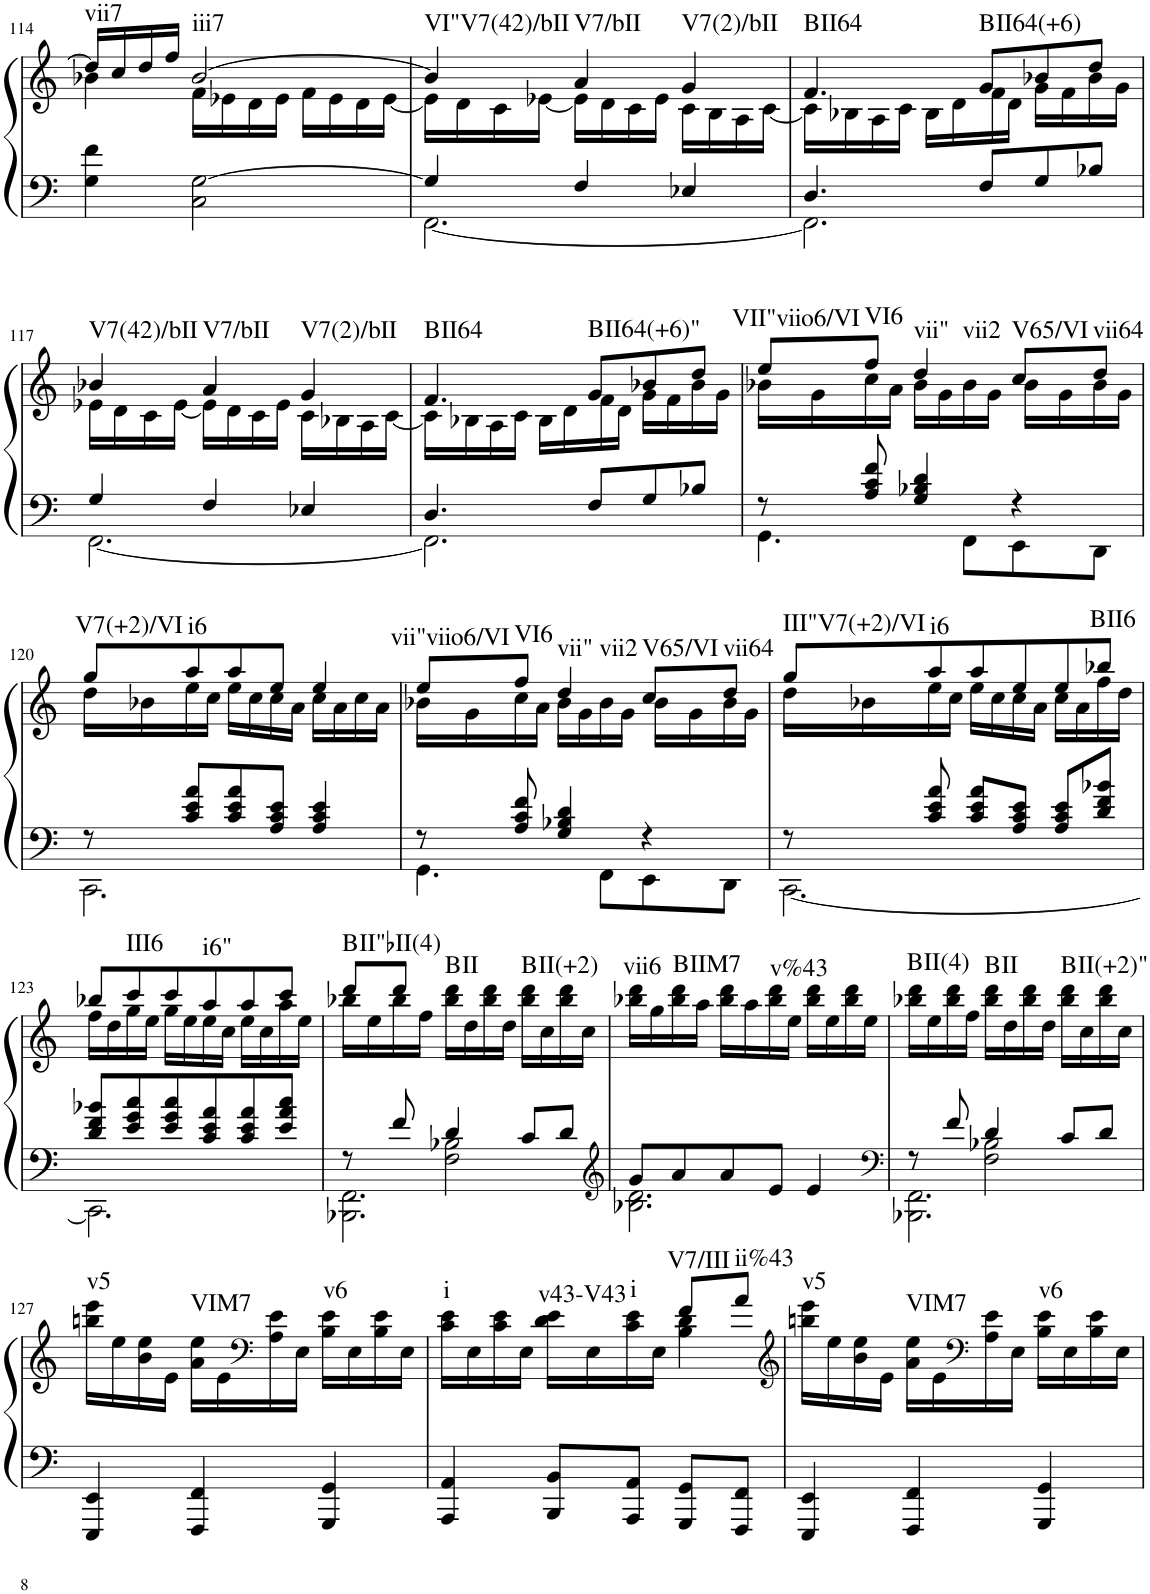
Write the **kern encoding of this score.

**kern	**kern	**harte
*part1	*part1	*part1
*staff2	*staff1	*
*I"Piano	*	*
*I'Pno.	*	*
!!LO:PB:g=z
*clefF4	*clefG2	*
*k[]	*k[]	*
*M3/4	*M3/4	*
=114	=114	=114
*	*^	*
!	!	!	!LO:H:kt=vii7
4G\ 4f\	16dd/LL]	4b-X\	N
.	16cc/	.	.
.	16dd/	.	.
.	16ff/JJ	.	.
!	!	!	!LO:H:kt=iii7
2C\ [2G\	[2b-/	16f\LL	N
.	.	16e-X\	.
.	.	16d\	.
.	.	16e-\JJ	.
.	.	16f\LL	.
.	.	16e-\	.
.	.	16d\	.
.	.	[16e-\JJ	.
=115	=115	=115	=115
*^	*	*	*
!	!	!	!	!LO:H:kt=VI"V7(42)/bII
4G/]	[2.FF\	4b-/]	16e-\LL]	N
.	.	.	16d\	.
.	.	.	16c\	.
.	.	.	[16e-X\JJ	.
!	!	!	!	!LO:H:kt=V7/bII
4F/	.	4a/	16e-\LL]	N
.	.	.	16d\	.
.	.	.	16c\	.
.	.	.	16e-\JJ	.
!	!	!	!	!LO:H:kt=V7(2)/bII
4E-X/	.	4g/	16c\LL	N
.	.	.	16B\	.
.	.	.	16A\	.
.	.	.	[16c\JJ	.
=116	=116	=116	=116	=116
!	!	!	!	!LO:H:kt=64
4.D/	2.FF\]	4.f/	16c\LL]	B:maj
.	.	.	16B-X\	.
.	.	.	16A\	.
.	.	.	16c\JJ	.
.	.	.	16B-\LL	.
.	.	.	16d\	.
!	!	!	!	!LO:H:kt=64
8F/L	.	8g/L	16f\	B:maj(#6)
.	.	.	16d\JJ	.
8G/	.	8b-X/	16g\LL	.
.	.	.	16f\	.
8B-X/J	.	8dd/J	16b-\	.
.	.	.	16g\JJ	.
!!LO:LB:g=z	!!
=117	=117	=117	=117	=117
!	!	!	!	!LO:H:kt=V7(42)/bII
4G/	[2.FF\	4b-X/	16e-X\LL	N
.	.	.	16d\	.
.	.	.	16c\	.
.	.	.	[16e-\JJ	.
!	!	!	!	!LO:H:kt=V7/bII
4F/	.	4a/	16e-\LL]	N
.	.	.	16d\	.
.	.	.	16c\	.
.	.	.	16e-\JJ	.
!	!	!	!	!LO:H:kt=V7(2)/bII
4E-X/	.	4g/	16c\LL	N
.	.	.	16B-X\	.
.	.	.	16A\	.
.	.	.	[16c\JJ	.
=118	=118	=118	=118	=118
!	!	!	!	!LO:H:kt=64
4.D/	2.FF\]	4.f/	16c\LL]	B:maj
.	.	.	16B-X\	.
.	.	.	16A\	.
.	.	.	16c\JJ	.
.	.	.	16B-\LL	.
.	.	.	16d\	.
!	!	!	!	!LO:H:kt=64
8F/L	.	8g/L	16f\	B:maj(#6)
.	.	.	16d\JJ	.
8G/	.	8b-X/	16g\LL	.
.	.	.	16f\	.
8B-X/J	.	8dd/J	16b-\	.
.	.	.	16g\JJ	.
=119	=119	=119	=119	=119
!	!	!	!	!LO:H:kt=VII"viio6/VI
8r	4.GG\	8ee/L	16b-X\LL	N
.	.	.	16g\	.
!	!	!	!	!LO:H:kt=VI6
8A/ 8c/ 8f/	.	8ff/J	16cc\	N
.	.	.	16a\JJ	.
!	!	!	!	!LO:H:n=1:kt=vii"
!	!	!	!	!LO:H:n=2:kt=vii2
4G/ 4B-X/ 4d/	.	4dd/	16b-\LL	N N
.	.	.	16g\	.
.	8FF\L	.	16b-\	.
.	.	.	16g\JJ	.
!	!	!	!	!LO:H:kt=V65/VI
4r	8EE\	8cc/L	16b-\LL	N
.	.	.	16g\	.
!	!	!	!	!LO:H:kt=vii64
.	8DD\J	8dd/J	16b-\	N
.	.	.	16g\JJ	.
!!LO:LB:g=z	!!
=120	=120	=120	=120	=120
!	!	!	!	!LO:H:kt=V7(+2)/VI
8r	2.CC\	8gg/L	16dd\LL	N
.	.	.	16b-X\	.
!	!	!	!	!LO:H:kt=i6
8c/ 8e/ 8a/L	.	8aa/	16ee\	N
.	.	.	16cc\JJ	.
8c/ 8e/ 8a/	.	8aa/	16ee\LL	.
.	.	.	16cc\	.
8A/ 8c/ 8e/J	.	8ee/J	16cc\	.
.	.	.	16a\JJ	.
4A/ 4c/ 4e/	.	4ee/	16cc\LL	.
.	.	.	16a\	.
.	.	.	16cc\	.
.	.	.	16a\JJ	.
=121	=121	=121	=121	=121
!	!	!	!	!LO:H:kt=vii"viio6/VI
8r	4.GG\	8ee/L	16b-X\LL	N
.	.	.	16g\	.
!	!	!	!	!LO:H:kt=VI6
8A/ 8c/ 8f/	.	8ff/J	16cc\	N
.	.	.	16a\JJ	.
!	!	!	!	!LO:H:n=1:kt=vii"
!	!	!	!	!LO:H:n=2:kt=vii2
4G/ 4B-X/ 4d/	.	4dd/	16b-\LL	N N
.	.	.	16g\	.
.	8FF\L	.	16b-\	.
.	.	.	16g\JJ	.
!	!	!	!	!LO:H:kt=V65/VI
4r	8EE\	8cc/L	16b-\LL	N
.	.	.	16g\	.
!	!	!	!	!LO:H:kt=vii64
.	8DD\J	8dd/J	16b-\	N
.	.	.	16g\JJ	.
=122	=122	=122	=122	=122
!	!	!	!	!LO:H:kt=III"V7(+2)/VI
8r	[2.CC\	8gg/L	16dd\LL	N
.	.	.	16b-X\	.
!	!	!	!	!LO:H:kt=i6
8c/ 8e/ 8a/	.	8aa/	16ee\	N
.	.	.	16cc\JJ	.
8c/ 8e/ 8a/L	.	8aa/	16ee\LL	.
.	.	.	16cc\	.
8A/ 8c/ 8e/J	.	8ee/	16cc\	.
.	.	.	16a\JJ	.
8A/ 8c/ 8e/L	.	8ee/	16cc\LL	.
.	.	.	16a\	.
!	!	!	!	!LO:H:kt=6
8d/ 8f/ 8b-X/J	.	8bb-X/J	16ff\	B:maj6
.	.	.	16dd\JJ	.
!!LO:LB:g=z	!!
=123	=123	=123	=123	=123
8d/ 8f/ 8b-X/L	2.CC\]	8bb-X/L	16ff\LL	.
.	.	.	16dd\	.
!	!	!	!	!LO:H:kt=III6
8e/ 8g/ 8cc/	.	8ccc/	16gg\	N
.	.	.	16ee\JJ	.
8e/ 8g/ 8cc/	.	8ccc/	16gg\LL	.
.	.	.	16ee\	.
!	!	!	!	!LO:H:kt=i6"
8c/ 8e/ 8a/	.	8aa/	16ee\	N
.	.	.	16cc\JJ	.
8c/ 8e/ 8a/	.	8aa/	16ee\LL	.
.	.	.	16cc\	.
8e/ 8a/ 8cc/J	.	8ccc/J	16aa\	.
.	.	.	16ee\JJ	.
=124	=124	=124	=124	=124
*	*^	*	*	*
8r	4ryy	2.BBB-X\ 2.FF\	8ddd/L	16bb-X\LL	B:maj(4)
.	.	.	.	16ee\	.
8f/	.	.	8ddd/J	16bb-\	.
.	.	.	.	16ff\JJ	.
4d/	2F\ 2B-X\	.	2ryy	16bb-\ 16ddd\LL	B:maj
.	.	.	.	16dd\	.
.	.	.	.	16bb-\ 16ddd\	.
.	.	.	.	16dd\JJ	.
8c/L	.	.	.	16bb-\ 16ddd\LL	B:maj(2)
.	.	.	.	16cc\	.
8d/J	.	.	.	16bb-\ 16ddd\	.
.	.	.	.	16cc\JJ	.
*v	*v	*v	*	*	*
*	*v	*v	*
=125	=125	=125
*clefG2	*	*
*^	*^	*
!	!	!	!	!LO:H:kt=vii6
*	*	*v	*v	*
8g/L	2.B-X\ 2.d\	16bb-X\ 16ddd\LL	N
.	.	16gg\	.
!	!	!	!LO:H:kt=7
8a/	.	16bb-\ 16ddd\	B:7
.	.	16aa\JJ	.
8a/	.	16bb-\ 16ddd\LL	.
.	.	16aa\	.
!	!	!	!LO:H:kt=v%43
8e/J	.	16bb-\ 16ddd\	N
.	.	16ee\JJ	.
4e/	.	16bb-\ 16ddd\LL	.
.	.	16ee\	.
.	.	16bb-\ 16ddd\	.
.	.	16ee\JJ	.
*v	*v	*	*
=126	=126	=126
*clefF4	*	*
*^	*	*
*	*^	*	*
8r	4ryy	2.BBB-X\ 2.FF\	16bb-X\ 16ddd\LL	B:maj(4)
.	.	.	16ee\	.
8f/	.	.	16bb-\ 16ddd\	.
.	.	.	16ff\JJ	.
4d/	2F\ 2B-X\	.	16bb-\ 16ddd\LL	B:maj
.	.	.	16dd\	.
.	.	.	16bb-\ 16ddd\	.
.	.	.	16dd\JJ	.
8c/L	.	.	16bb-\ 16ddd\LL	B:maj(2)
.	.	.	16cc\	.
8d/J	.	.	16bb-\ 16ddd\	.
.	.	.	16cc\JJ	.
*v	*v	*v	*	*
!!LO:LB:g=z
=127	=127	=127
!	!	!LO:H:kt=v5
4EEE/ 4EE/	16bbn\ 16eee\LL	N
.	16ee\	.
.	16b\ 16ee\	.
.	16e\JJ	.
!	!	!LO:H:kt=VIM7
4FFF/ 4FF/	16a\ 16ee\LL	N
.	16e\	.
*	*clefF4	*
.	16A\ 16e\	.
.	16E\JJ	.
!	!	!LO:H:kt=v6
4GGG/ 4GG/	16B\ 16e\LL	N
.	16E\	.
.	16B\ 16e\	.
.	16E\JJ	.
=128	=128	=128
*	*^	*
!	!	!	!LO:H:kt=i
4AAA/ 4AA/	16c\ 16e\LL	2ryy	N
.	16E\	.	.
.	16c\ 16e\	.	.
.	16E\JJ	.	.
!	!	!	!LO:H:kt=v43-V43
8BBB/ 8BB/L	16d\ 16e\LL	.	N
.	16E\	.	.
!	!	!	!LO:H:kt=i
8AAA/ 8AA/J	16c\ 16e\	.	N
.	16E\JJ	.	.
!	!	!	!LO:H:kt=V7/III
8GGG/ 8GG/L	8f/L	4B\ 4d\	N
!	!	!	!LO:H:kt=ii%43
8FFF/ 8FF/J	8a/J	.	N
*	*v	*v	*
=129	=129	=129
*	*clefG2	*
!	!	!LO:H:kt=v5
4EEE/ 4EE/	16bbn\ 16eee\LL	N
.	16ee\	.
.	16b\ 16ee\	.
.	16e\JJ	.
!	!	!LO:H:kt=VIM7
4FFF/ 4FF/	16a\ 16ee\LL	N
.	16e\	.
*	*clefF4	*
.	16A\ 16e\	.
.	16E\JJ	.
!	!	!LO:H:kt=v6
4GGG/ 4GG/	16B\ 16e\LL	N
.	16E\	.
.	16B\ 16e\	.
.	16E\JJ	.
=	=	=
*-	*-	*-
